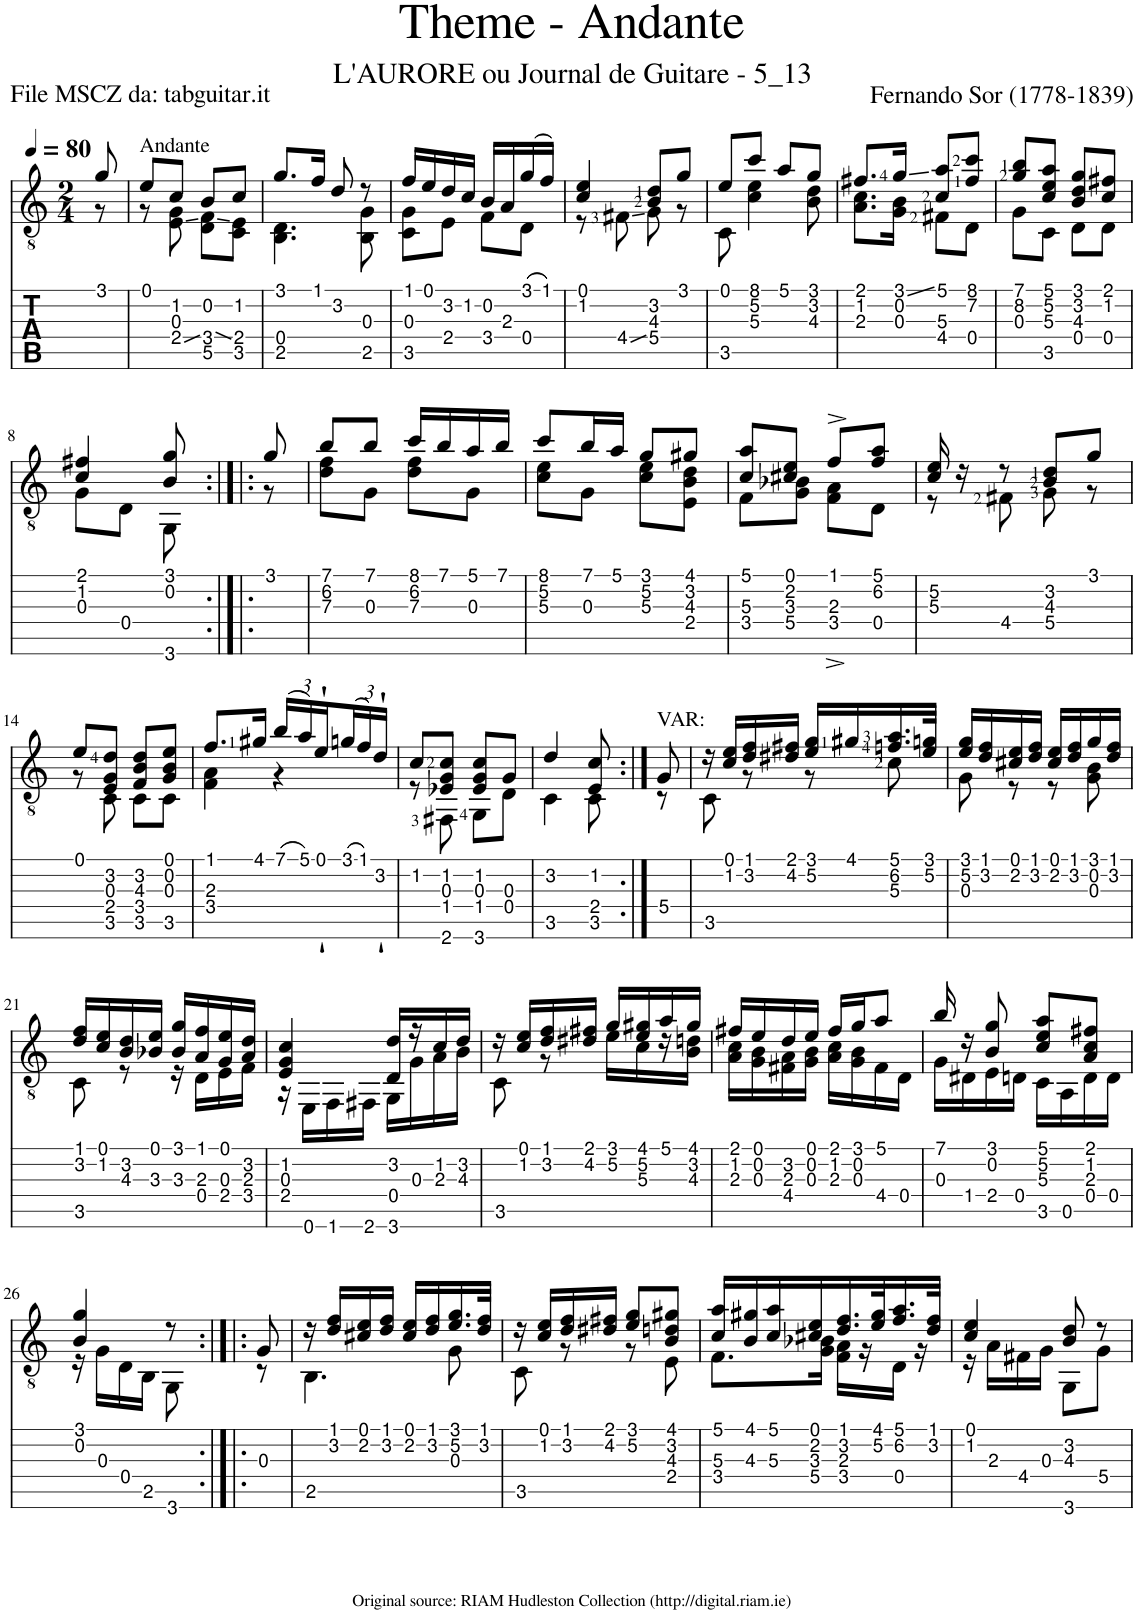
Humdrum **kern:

**kern	**kern
*part1	*part1
*staff2	*staff1
*I"Guitar	*
*I'Guit.	*
*stria6	*
*	*clefGv2
*k[]	*k[]
*M2/4	*M2/4
*MM80	*MM80
=	=
*^	*^
8g	8r	8g/	8r
=1	=1	=1	=1
!	!	!LO:TX:a:t=Andante	!
8eL	8r	8e/L	8r
8cJ	8E 8G	8c/J	8E\ 8G\
8BL	8D\ 8F\L	8B/L	8D\ 8F\L
8cJ	8C\ 8E\J	8c/J	8C\ 8E\J
=2	=2	=2	=2
8.gL	4.BB 4.D	8.g/L	4.BB\ 4.D\
16fJk	.	16f/Jk	.
8d	.	8d/	.
8r	8BB 8G	8r	8BB\ 8G\
=3	=3	=3	=3
16fLL	8C\ 8G\L	16f/LL	8C\ 8G\L
16eJ	.	16e/	.
16dL	8EJ	16d/	8E\J
16cJJ	.	16c/JJ	.
16BLL	8FL	16B/LL	8F\L
16AJ	.	16A/	.
16gL	8DJ	(16g/	8D\J
16fJJ	.	16f/JJ)	.
=4	=4	=4	=4
4c 4e	8r	4c/ 4e/	8r
.	8F#	.	8F#X\
8B\ 8d\L	8G	8B/ 8d/L	8G\
8gJ	8r	8g/J	8r
=5	=5	=5	=5
8eL	8C	8e/L	8C\
8ccJ	4c 4e	8cc/J	4c\ 4e\
8aL	.	8a/L	.
8gJ	8B 8d	8g/J	8B\ 8d\
=6	=6	=6	=6
8.f#L	8.A\ 8.c\L	8.f#X/L	8.A\ 8.c\L
16gJk	16G\ 16B\Jk	16g/Jk	16G\ 16B\Jk
8c\ 8a\L	8F#L	8c/ 8a/L	8F#X\L
8f#\ 8cc\J	8DJ	8f#/ 8cc/J	8D\J
=7	=7	=7	=7
8g\ 8b\L	8GL	8g/ 8b/L	8G\L
8c\ 8e\ 8a\J	8CJ	8c/ 8e/ 8a/J	8C\J
8B\ 8d\ 8g\L	8DL	8B/ 8d/ 8g/L	8D\L
8c\ 8f#\J	8DJ	8c/ 8f#X/J	8D\J
!!LO:LB:g=z	!!
=8	=8	=8	=8
4c 4f#	8GL	4c/ 4f#X/	8G\L
.	8DJ	.	8D\J
8B 8g	8GGJ	8B/ 8g/	8GG\
=9:|!|:	=9:|!|:	=9:|!|:	=9:|!|:
8g	8r	8g/	8r
=10	=10	=10	=10
8bL	8d\ 8f\L	8b/L	8d\ 8f\L
8bJ	8GJ	8b/J	8G\J
16ccLL	8d\ 8f\L	16cc/LL	8d\ 8f\L
16bJ	.	16b/	.
16aL	8GJ	16a/	8G\J
16bJJ	.	16b/JJ	.
=11	=11	=11	=11
8ccL	8c\ 8e\L	8cc/L	8c\ 8e\L
16bL	8GJ	16b/L	8G\J
16aJJ	.	16a/JJ	.
8gL	8c\ 8e\L	8g/L	8c\ 8e\L
8g#J	8E\ 8B\ 8d\J	8g#X/J	8E\ 8B\ 8d\J
=12	=12	=12	=12
8c\ 8a\L	8FL	8c/ 8a/L	8F\L
8c#\ 8e\J	8G\ 8B-\J	8c#X/ 8e/J	8G\ 8B-X\J
8f^L	8F\ 8A\L	8f^/L	8F\ 8A\L
8f\ 8a\J	8DJ	8f/ 8a/J	8D\J
=13	=13	=13	=13
16c 16e	8r	16c/ 16e/	8r
16r	.	16r	.
8r	8F#	8r	8F#X\
8B\ 8d\L	8G	8B/ 8d/L	8G\
8gJ	8r	8g/J	8r
!!LO:LB:g=z	!!
=14	=14	=14	=14
8eL	8r	8e/L	8r
8E\ 8G\ 8d\J	8C	8E/ 8G/ 8d/J	8C\
8F\ 8B\ 8d\L	8CL	8F/ 8B/ 8d/L	8C\L
8G\ 8B\ 8e\J	8CJ	8G/ 8B/ 8e/J	8C\J
=15	=15	=15	=15
8.fL	4F 4A	8.f/L	4F\ 4A\
16g#Jk	.	16g#X/Jk	.
*Xbrackettup	*	*Xbrackettup	*
24bLL	4r	(24b/LL	4r
24a	.	24a/)	.
24e`J	.	24e`/	.
24gL	.	(24gn/	.
24f	.	24f/)	.
24d`JJ	.	24d`/JJ	.
=16	=16	=16	=16
8cL	8r	8c/L	8r
8E-\ 8G\ 8c\J	8FF#	8E-X/ 8G/ 8c/J	8FF#X\
8E-\ 8G\ 8c\L	8GGL	8E-/ 8G/ 8c/L	8GG\L
8GJ	8DJ	8G/J	8D\J
=17	=17	=17	=17
4d	4C	4d/	4C\
8E 8c	8C	8E/ 8c/	8C\
=18:|!	=18:|!	=18:|!	=18:|!
!	!	!LO:TX:a:t=VAR&colon;	!
8G	8r	8G/	8r
=19	=19	=19	=19
16r	8C	16r	8C\
16c\ 16e\LL	.	16c/ 16e/LL	.
16d\ 16f\	8r	16d/ 16f/	8r
16d#\ 16f#\JJ	.	16d#X/ 16f#X/JJ	.
16e\ 16g\LL	8r	16e/ 16g/LL	8r
16g#J	.	16g#X/	.
16.f\ 16.a\L	8c	16.fn/ 16.a/	8c\
32e\ 32g\JJk	.	32e/ 32gn/JJk	.
=20	=20	=20	=20
16e\ 16g\LL	8G	16e/ 16g/LL	8G\
16d\ 16f\J	.	16d/ 16f/	.
16c#\ 16e\L	8r	16c#X/ 16e/	8r
16d\ 16f\JJ	.	16d/ 16f/JJ	.
16c#\ 16e\LL	8r	16c#/ 16e/LL	8r
16d\ 16f\J	.	16d/ 16f/	.
16gL	8G 8B	16g/	8G\ 8B\
16d\ 16f\JJ	.	16d/ 16f/JJ	.
!!LO:LB:g=z	!!
=21	=21	=21	=21
16d\ 16f\LL	8C	16d/ 16f/LL	8C\
16c\ 16e\J	.	16c/ 16e/	.
16B\ 16d\L	8r	16B/ 16d/	8r
16B-\ 16e\JJ	.	16B-X/ 16e/JJ	.
16B-\ 16g\LL	16r	16B-/ 16g/LL	16r
16A\ 16f\J	16DLL	16A/ 16f/	16D\LL
16G\ 16e\L	16E	16G/ 16e/	16E\
16A\ 16d\JJ	16FJJ	16A/ 16d/JJ	16F\JJ
=22	=22	=22	=22
4E 4G 4c	16r	4E/ 4G/ 4c/	16r
.	16EELL	.	16EE\LL
.	16FF	.	16FF\
.	16FF#JJ	.	16FF#X\JJ
16D 16d	16GGLL	16D/ 16d/LL	16GG\LL
16r	16GJ	16r	16G\
16cLL	16AL	16c/	16A\
16dJJ	16BJJ	16d/JJ	16B\JJ
=23	=23	=23	=23
16r	8C	16r	8C\
16c\ 16e\LL	.	16c/ 16e/LL	.
16d\ 16f\	8r	16d/ 16f/	8r
16d#\ 16f#\JJ	.	16d#X/ 16f#X/JJ	.
16gLL	16eLL	16g/LL	16e\LL
16e\ 16g#\J	16cJJ	16e/ 16g#X/	16c\
16aL	16r	16a/	16r
16g#JJ	16B 16d	16g#/JJ	16B\ 16dn\JJ
=24	=24	=24	=24
16f#LL	16A\ 16c\LL	16f#X/LL	16A\ 16c\LL
16eJ	16G\ 16B\J	16e/	16G\ 16B\
16dL	16F#\ 16A\L	16d/	16F#X\ 16A\
16eJJ	16G\ 16B\JJ	16e/JJ	16G\ 16B\JJ
16f#LL	16A\ 16c\LL	16f#/LL	16A\ 16c\LL
16gJ	16G\ 16B\J	16g/J	16G\ 16B\
8aJ	16F#L	8a/J	16F#\
.	16DJJ	.	16D\JJ
=25	=25	=25	=25
16b	16GLL	16b/	16G\LL
16r	16D#J	16r	16D#X\
8B 8g	16EL	8B/ 8g/	16E\
.	16DJJ	.	16Dn\JJ
8c\ 8e\ 8a\L	16CLL	8c/ 8e/ 8a/L	16C\LL
.	16AAJ	.	16AA\
8A\ 8c\ 8f#\J	16DL	8A/ 8c/ 8f#X/J	16D\
.	16DJJ	.	16D\JJ
!!LO:LB:g=z	!!
=26	=26	=26	=26
4B 4g	16r	4B/ 4g/	16r
.	16GLL	.	16G\LL
.	16D	.	16D\
.	16BBJJ	.	16BB\JJ
8r	8GGJ	8r	8GG\
=27:|!|:	=27:|!|:	=27:|!|:	=27:|!|:
8G	8r	8G/	8r
=28	=28	=28	=28
16r	4.BB	16r	4.BB\
16d\ 16f\LL	.	16d/ 16f/LL	.
16c#\ 16e\	.	16c#X/ 16e/	.
16d\ 16f\JJ	.	16d/ 16f/JJ	.
16c#\ 16e\LL	.	16c#/ 16e/LL	.
16d\ 16f\J	.	16d/ 16f/	.
16.e\ 16.g\L	8G	16.e/ 16.g/	8G\
32d\ 32f\JJk	.	32d/ 32f/JJk	.
=29	=29	=29	=29
16r	8C	16r	8C\
16c\ 16e\LL	.	16c/ 16e/LL	.
16d\ 16f\	8r	16d/ 16f/	8r
16d#\ 16f#\JJ	.	16d#X/ 16f#X/JJ	.
8e\ 8g\L	8r	8e/ 8g/L	8r
8B\ 8d\ 8g#\J	8E	8B/ 8dn/ 8g#X/J	8E\
=30	=30	=30	=30
16c\ 16a\LL	8.FL	16c/ 16a/LL	8.F\L
16B\ 16g#\J	.	16B/ 16g#X/	.
16c\ 16a\L	.	16c/ 16a/	.
16c#\ 16e\JJ	16G\ 16B-\Jk	16c#X/ 16e/	16G\ 16B-X\Jk
16.d\ 16.f\LL	16F 16A	16.d/ 16.f/	16F\ 16A\LL
.	16r	.	16r
32e\ 32g#\Jk	.	32e/ 32g#/K	.
16.f\ 16.a\L	16D	16.f/ 16.a/	16D\JJ
.	16r	.	16r
32d\ 32f\JJk	.	32d/ 32f/JJk	.
=31	=31	=31	=31
4c 4e	16r	4c/ 4e/	16r
.	16ALL	.	16A\LL
.	16F#	.	16F#X\
.	16GJJ	.	16G\JJ
8B 8d	8GGL	8B/ 8d/	8GG\L
8r	8GJ	8r	8G\J
*v	*v	*	*
*	*v	*v
=	=
*-	*-
